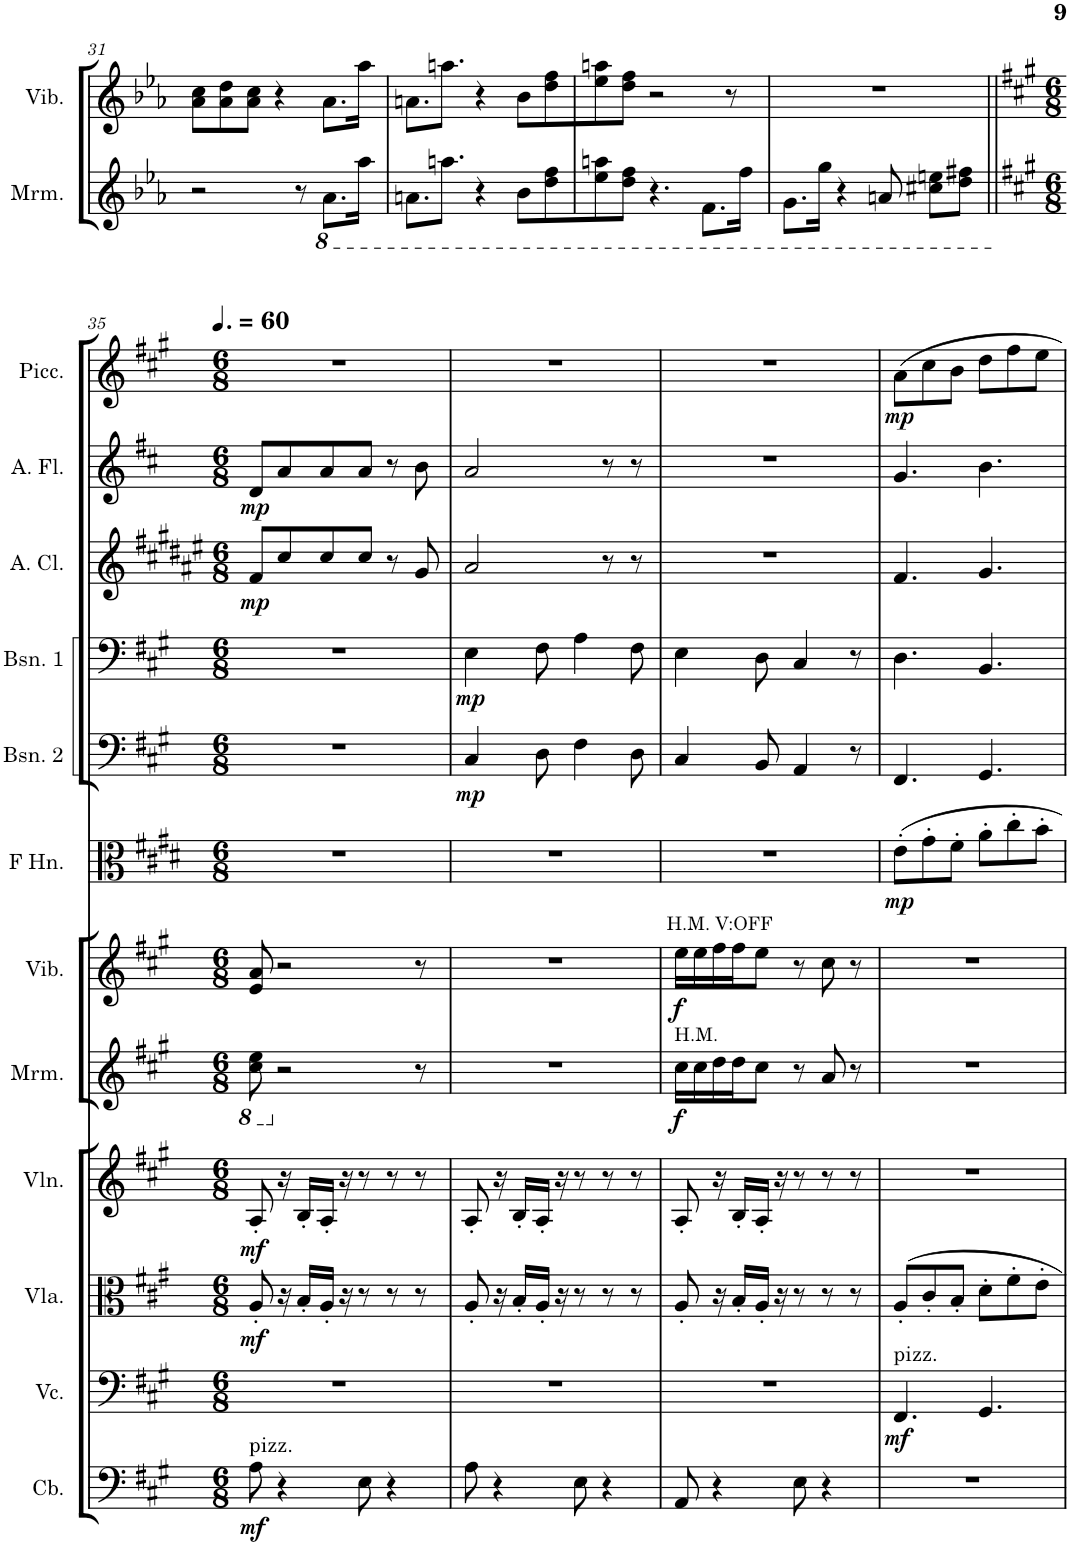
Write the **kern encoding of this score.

**kern	**dynam	**kern	**dynam	**kern	**dynam	**kern	**dynam	**kern	**dynam	**kern	**dynam	**kern	**dynam	**kern	**dynam	**kern	**dynam	**kern	**dynam	**kern	**dynam	**kern	**dynam
*part12	*part12	*part11	*part11	*part10	*part10	*part9	*part9	*part8	*part8	*part7	*part7	*part6	*part6	*part5	*part5	*part4	*part4	*part3	*part3	*part2	*part2	*part1	*part1
*staff12	*staff12	*staff11	*staff11	*staff10	*staff10	*staff9	*staff9	*staff8	*staff8	*staff7	*staff7	*staff6	*staff6	*staff5	*staff5	*staff4	*staff4	*staff3	*staff3	*staff2	*staff2	*staff1	*staff1
*I"Contrabass	*	*I"Violoncello	*	*I"Viola	*	*I"Violin	*	*I"Marimba	*	*I"Vibraphone	*	*I"Horn in F	*	*I"Bassoon 2	*	*I"Bassoon 1	*	*I"Alto Clarinet	*	*I"Alto Flute	*	*I"Piccolo	*
*I'Cb.	*	*I'Vc.	*	*I'Vla.	*	*I'Vln.	*	*I'Mrm.	*	*I'Vib.	*	*	*	*I'Bsn. 2	*	*I'Bsn. 1	*	*I'A. Cl.	*	*I'A. Fl.	*	*I'Picc.	*
!!LO:PB:g=z
*clefF4	*	*clefF4	*	*clefC3	*	*clefG2	*	*clefG2	*	*clefG2	*	*clefC3	*	*clefF4	*	*clefF4	*	*clefG2	*	*clefG2	*	*clefG2	*
*Trd7c12	*	*	*	*	*	*	*	*	*	*	*	*Trd4c7	*	*	*	*	*	*Trd5c9	*	*Trd3c5	*	*Trd-7c-12	*
*k[b-e-a-]	*	*k[b-e-a-]	*	*k[b-e-a-]	*	*k[b-e-a-]	*	*k[b-e-a-]	*	*k[b-e-a-]	*	*k[b-e-]	*	*k[b-e-a-]	*	*k[b-e-a-]	*	*k[]	*	*k[b-e-a-d-]	*	*k[b-e-a-]	*
*M4/8+3/8	*	*M4/8+3/8	*	*M4/8+3/8	*	*M4/8+3/8	*	*M4/8+3/8	*	*M4/8+3/8	*	*M4/8+3/8	*	*M4/8+3/8	*	*M4/8+3/8	*	*M4/8+3/8	*	*M4/8+3/8	*	*M4/8+3/8	*
=31	=31	=31	=31	=31	=31	=31	=31	=31	=31	=31	=31	=31	=31	=31	=31	=31	=31	=31	=31	=31	=31	=31	=31
2..r	.	2..r	.	2..r	.	2..r	.	2r	.	8a-\ 8cc\L	.	2..r	.	2..r	.	2..r	.	2..r	.	2..r	.	2..r	.
.	.	.	.	.	.	.	.	.	.	8a-\ 8dd\	.	.	.	.	.	.	.	.	.	.	.	.	.
.	.	.	.	.	.	.	.	.	.	8a-\ 8cc\J	.	.	.	.	.	.	.	.	.	.	.	.	.
.	.	.	.	.	.	.	.	.	.	4r	.	.	.	.	.	.	.	.	.	.	.	.	.
.	.	.	.	.	.	.	.	8r	.	.	.	.	.	.	.	.	.	.	.	.	.	.	.
*	*	*	*	*	*	*	*	*8ba	*	*	*	*	*	*	*	*	*	*	*	*	*	*	*
.	.	.	.	.	.	.	.	8.A-\L	.	8.a-\L	.	.	.	.	.	.	.	.	.	.	.	.	.
.	.	.	.	.	.	.	.	16a-\Jk	.	16aa-\Jk	.	.	.	.	.	.	.	.	.	.	.	.	.
=32	=32	=32	=32	=32	=32	=32	=32	=32	=32	=32	=32	=32	=32	=32	=32	=32	=32	=32	=32	=32	=32	=32	=32
2..r	.	2..r	.	2..r	.	2..r	.	8.An\L	.	8.an\L	.	2..r	.	2..r	.	2..r	.	2..r	.	2..r	.	2..r	.
.	.	.	.	.	.	.	.	8.an\J	.	8.aan\J	.	.	.	.	.	.	.	.	.	.	.	.	.
.	.	.	.	.	.	.	.	4r	.	4r	.	.	.	.	.	.	.	.	.	.	.	.	.
.	.	.	.	.	.	.	.	8B-\L	.	8b-\L	.	.	.	.	.	.	.	.	.	.	.	.	.
.	.	.	.	.	.	.	.	8d\ 8f\	.	8dd\ 8ff\	.	.	.	.	.	.	.	.	.	.	.	.	.
=33	=33	=33	=33	=33	=33	=33	=33	=33	=33	=33	=33	=33	=33	=33	=33	=33	=33	=33	=33	=33	=33	=33	=33
2..r	.	2..r	.	2..r	.	2..r	.	8e-\ 8an\	.	8ee-\ 8aan\	.	2..r	.	2..r	.	2..r	.	2..r	.	2..r	.	2..r	.
.	.	.	.	.	.	.	.	8d\ 8f\J	.	8dd\ 8ff\J	.	.	.	.	.	.	.	.	.	.	.	.	.
.	.	.	.	.	.	.	.	4.r	.	2r	.	.	.	.	.	.	.	.	.	.	.	.	.
.	.	.	.	.	.	.	.	8.F\L	.	.	.	.	.	.	.	.	.	.	.	.	.	.	.
.	.	.	.	.	.	.	.	.	.	8r	.	.	.	.	.	.	.	.	.	.	.	.	.
.	.	.	.	.	.	.	.	16f\Jk	.	.	.	.	.	.	.	.	.	.	.	.	.	.	.
=34	=34	=34	=34	=34	=34	=34	=34	=34	=34	=34	=34	=34	=34	=34	=34	=34	=34	=34	=34	=34	=34	=34	=34
2..r	.	2..r	.	2..r	.	2..r	.	8.G\L	.	2..r	.	2..r	.	2..r	.	2..r	.	2..r	.	2..r	.	2..r	.
.	.	.	.	.	.	.	.	16g\Jk	.	.	.	.	.	.	.	.	.	.	.	.	.	.	.
.	.	.	.	.	.	.	.	4r	.	.	.	.	.	.	.	.	.	.	.	.	.	.	.
.	.	.	.	.	.	.	.	8An/	.	.	.	.	.	.	.	.	.	.	.	.	.	.	.
.	.	.	.	.	.	.	.	8c#X\ 8en\L	.	.	.	.	.	.	.	.	.	.	.	.	.	.	.
.	.	.	.	.	.	.	.	8d\ 8f#X\J	.	.	.	.	.	.	.	.	.	.	.	.	.	.	.
!!LO:LB:g=z
=35||	=35||	=35||	=35||	=35||	=35||	=35||	=35||	=35||	=35||	=35||	=35||	=35||	=35||	=35||	=35||	=35||	=35||	=35||	=35||	=35||	=35||	=35||	=35||
*k[f#c#g#]	*	*k[f#c#g#]	*	*k[f#c#g#]	*	*k[f#c#g#]	*	*k[f#c#g#]	*	*k[f#c#g#]	*	*k[f#c#g#d#]	*	*k[f#c#g#]	*	*k[f#c#g#]	*	*k[f#c#g#d#a#e#]	*	*k[f#c#]	*	*k[f#c#g#]	*
*M6/8	*	*M6/8	*	*M6/8	*	*M6/8	*	*M6/8	*	*M6/8	*	*M6/8	*	*M6/8	*	*M6/8	*	*M6/8	*	*M6/8	*	*M6/8	*
*	*	*	*	*	*	*	*	*	*	*	*	*	*	*	*	*	*	*	*	*	*	*MM90	*
!LO:TX:a:t=pizz.	!	!	!	!	!	!	!	!	!	!	!	!	!	!	!	!	!	!	!	!	!	!	!
!	!LO:DY:b	!	!	!	!LO:DY:b	!	!LO:DY:b	!	!	!	!	!	!	!	!	!	!	!	!LO:DY:b	!	!LO:DY:b	!	!
8A\	mf	2.r	.	8A'/	mf	8A'/	mf	8c#\ 8e\	.	8e/ 8a/	.	2.r	.	2.r	.	2.r	.	8f#/L	mp	8d/L	mp	2.r	.
*	*	*	*	*	*	*	*	*X8ba	*	*	*	*	*	*	*	*	*	*	*	*	*	*	*
4r	.	.	.	16r	.	16r	.	2r	.	2r	.	.	.	.	.	.	.	8cc#/	.	8a/	.	.	.
.	.	.	.	16B'/LL	.	16B'/LL	.	.	.	.	.	.	.	.	.	.	.	.	.	.	.	.	.
.	.	.	.	16A'/JJ	.	16A'/JJ	.	.	.	.	.	.	.	.	.	.	.	8cc#/	.	8a/	.	.	.
.	.	.	.	16r	.	16r	.	.	.	.	.	.	.	.	.	.	.	.	.	.	.	.	.
8E\	.	.	.	8r	.	8r	.	.	.	.	.	.	.	.	.	.	.	8cc#/J	.	8a/J	.	.	.
4r	.	.	.	8r	.	8r	.	.	.	.	.	.	.	.	.	.	.	8r	.	8r	.	.	.
.	.	.	.	8r	.	8r	.	8r	.	8r	.	.	.	.	.	.	.	8g#/	.	8b\	.	.	.
=36	=36	=36	=36	=36	=36	=36	=36	=36	=36	=36	=36	=36	=36	=36	=36	=36	=36	=36	=36	=36	=36	=36	=36
!	!	!	!	!	!	!	!	!	!	!	!	!	!	!	!LO:DY:b	!	!LO:DY:b	!	!	!	!	!	!
8A\	.	2.r	.	8A'/	.	8A'/	.	2.r	.	2.r	.	2.r	.	4C#/	mp	4E\	mp	2a#/	.	2a/	.	2.r	.
4r	.	.	.	16r	.	16r	.	.	.	.	.	.	.	.	.	.	.	.	.	.	.	.	.
.	.	.	.	16B'/LL	.	16B'/LL	.	.	.	.	.	.	.	.	.	.	.	.	.	.	.	.	.
.	.	.	.	16A'/JJ	.	16A'/JJ	.	.	.	.	.	.	.	8D\	.	8F#\	.	.	.	.	.	.	.
.	.	.	.	16r	.	16r	.	.	.	.	.	.	.	.	.	.	.	.	.	.	.	.	.
8E\	.	.	.	8r	.	8r	.	.	.	.	.	.	.	4F#\	.	4A\	.	.	.	.	.	.	.
4r	.	.	.	8r	.	8r	.	.	.	.	.	.	.	.	.	.	.	8r	.	8r	.	.	.
.	.	.	.	8r	.	8r	.	.	.	.	.	.	.	8D\	.	8F#\	.	8r	.	8r	.	.	.
=37	=37	=37	=37	=37	=37	=37	=37	=37	=37	=37	=37	=37	=37	=37	=37	=37	=37	=37	=37	=37	=37	=37	=37
!	!	!	!	!	!	!	!	!	!	!LO:TX:a:t=H.M. V&colon;OFF	!	!	!	!	!	!	!	!	!	!	!	!	!
!	!	!	!	!	!	!	!	!LO:TX:a:t=H.M.	!	!	!	!	!	!	!	!	!	!	!	!	!	!	!
!	!	!	!	!	!	!	!	!	!LO:DY:b	!	!LO:DY:b	!	!	!	!	!	!	!	!	!	!	!	!
8AA/	.	2.r	.	8A'/	.	8A'/	.	16cc#\LL	f	16ee\LL	f	2.r	.	4C#/	.	4E\	.	2.r	.	2.r	.	2.r	.
.	.	.	.	.	.	.	.	16cc#\	.	16ee\	.	.	.	.	.	.	.	.	.	.	.	.	.
4r	.	.	.	16r	.	16r	.	16dd\	.	16ff#\	.	.	.	.	.	.	.	.	.	.	.	.	.
.	.	.	.	16B'/LL	.	16B'/LL	.	16dd\J	.	16ff#\J	.	.	.	.	.	.	.	.	.	.	.	.	.
.	.	.	.	16A'/JJ	.	16A'/JJ	.	8cc#\J	.	8ee\J	.	.	.	8BB/	.	8D\	.	.	.	.	.	.	.
.	.	.	.	16r	.	16r	.	.	.	.	.	.	.	.	.	.	.	.	.	.	.	.	.
8E\	.	.	.	8r	.	8r	.	8r	.	8r	.	.	.	4AA/	.	4C#/	.	.	.	.	.	.	.
4r	.	.	.	8r	.	8r	.	8a/	.	8cc#\	.	.	.	.	.	.	.	.	.	.	.	.	.
.	.	.	.	8r	.	8r	.	8r	.	8r	.	.	.	8r	.	8r	.	.	.	.	.	.	.
=38	=38	=38	=38	=38	=38	=38	=38	=38	=38	=38	=38	=38	=38	=38	=38	=38	=38	=38	=38	=38	=38	=38	=38
!	!	!LO:TX:a:t=pizz.	!	!	!	!	!	!	!	!	!	!	!	!	!	!	!	!	!	!	!	!	!
!	!	!	!LO:DY:b	!	!	!	!	!	!	!	!	!	!LO:DY:b	!	!	!	!	!	!	!	!	!	!LO:DY:b
2.r	.	4.FF#/	mf	8A'/L	.	2.r	.	2.r	.	2.r	.	8e'\L	mp	4.FF#/	.	4.D\	.	4.f#/	.	4.g/	.	8a\L	mp
.	.	.	.	8c#'/	.	.	.	.	.	.	.	8g#'\	.	.	.	.	.	.	.	.	.	8cc#\	.
.	.	.	.	8B'/J	.	.	.	.	.	.	.	8f#'\J	.	.	.	.	.	.	.	.	.	8b\J	.
.	.	4.GG#/	.	8d'\L	.	.	.	.	.	.	.	8a'\L	.	4.GG#/	.	4.BB/	.	4.g#/	.	4.b\	.	8dd\L	.
.	.	.	.	8f#'\	.	.	.	.	.	.	.	8cc#'\	.	.	.	.	.	.	.	.	.	8ff#\	.
.	.	.	.	8e'\J	.	.	.	.	.	.	.	8b'\J	.	.	.	.	.	.	.	.	.	8ee\J	.
=	=	=	=	=	=	=	=	=	=	=	=	=	=	=	=	=	=	=	=	=	=	=	=
*-	*-	*-	*-	*-	*-	*-	*-	*-	*-	*-	*-	*-	*-	*-	*-	*-	*-	*-	*-	*-	*-	*-	*-
